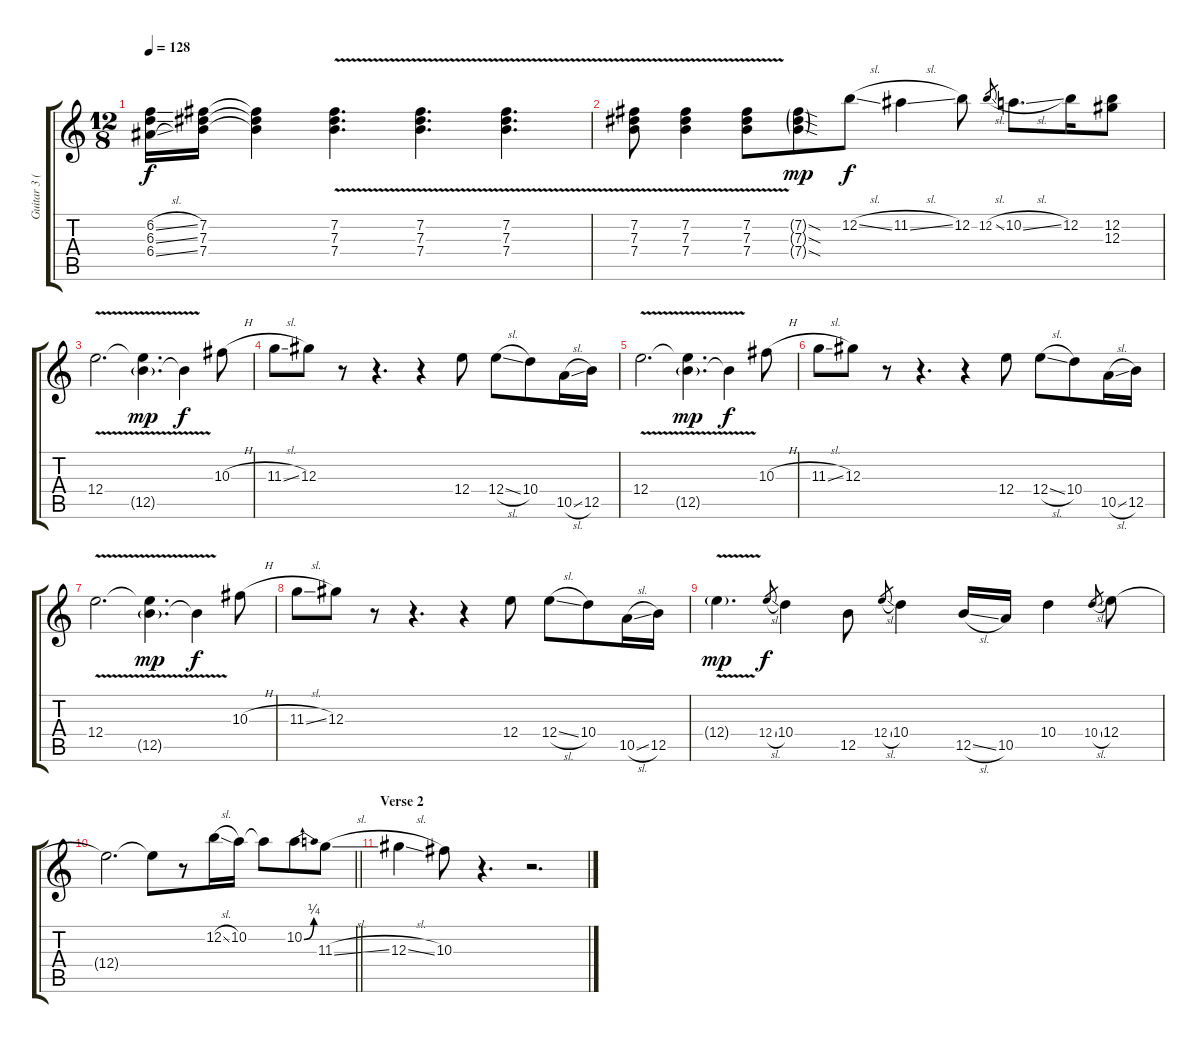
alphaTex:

\track ("Guitar 3 (Slide - Open E Tuning)" "Guitar 3 (") {instrument overdrivenguitar}
\staff {score tabs}
\tuning (E4 B3 Ab3 E3 B2 E2) {hide}
\ts (12 8)
\tempo 128
\clef g2
\ks c
(6.2{sl} 6.3{sl} 6.4{sl}).16{dy f} (7.2 7.3 7.4).16 (7.2{t} 7.3{t} 7.4{t}).4 (7.2{v} 7.3{v} 7.4{v}).4{d} (7.2{v} 7.3{v} 7.4{v}).4{d} (7.2{v} 7.3{v} 7.4{v}).4{d} |
(7.2{v} 7.3{v} 7.4{v}).8 (7.2{v} 7.3{v} 7.4{v}).4 (7.2{v} 7.3{v} 7.4{v}).8 (7.2{sod g} 7.3{sod g} 7.4{sod g}).8{dy mp} 12.2{sl}.8{dy f} 11.2{sl}.4 12.2.8 12.2{sl}.8{gr} 10.2{sl}.8{d} 12.2.16 (12.2 12.3).8 |
12.4{v}.2{d} (12.4{t} 12.5{v g}).4{d dy mp} 12.5{t}.4{dy f} 10.3{h}.8 |
11.3{sl}.8 12.3.8 r.8 r.4{d} r.4 12.4.8 12.4{sl}.8 10.4.8 10.5{sl}.16 12.5.16 |
12.4{v}.2{d} (12.4{t} 12.5{v g}).4{d dy mp} 12.5{t}.4{dy f} 10.3{h}.8 |
11.3{sl}.8 12.3.8 r.8 r.4{d} r.4 12.4.8 12.4{sl}.8 10.4.8 10.5{sl}.16 12.5.16 |
12.4{v}.2{d} (12.4{t} 12.5{v g}).4{d dy mp} 12.5{t}.4{dy f} 10.3{h}.8 |
11.3{sl}.8 12.3.8 r.8 r.4{d} r.4 12.4.8 12.4{sl}.8 10.4.8 10.5{sl}.16 12.5.16 |
12.4{v g}.4{d dy mp} 12.4{sl}.8{gr dy f} 10.4.4 12.5.8 12.4{sl}.8{gr} 10.4.4 12.5{sl}.16 10.5.16 10.4.4 10.4{sl}.8{gr} 12.4.8 |
\barLineRight lightlight
12.4{t}.2{d} 12.4{t}.8 r.8 12.2{sl}.16 10.2.16 10.2{t}.8 10.2{be (bend 0 0 60 1)}.8 11.3{sl}.8 |
\section ("" "Verse 2")
12.3{sl}.4 10.3.8 r.4{d} r.2{d}
